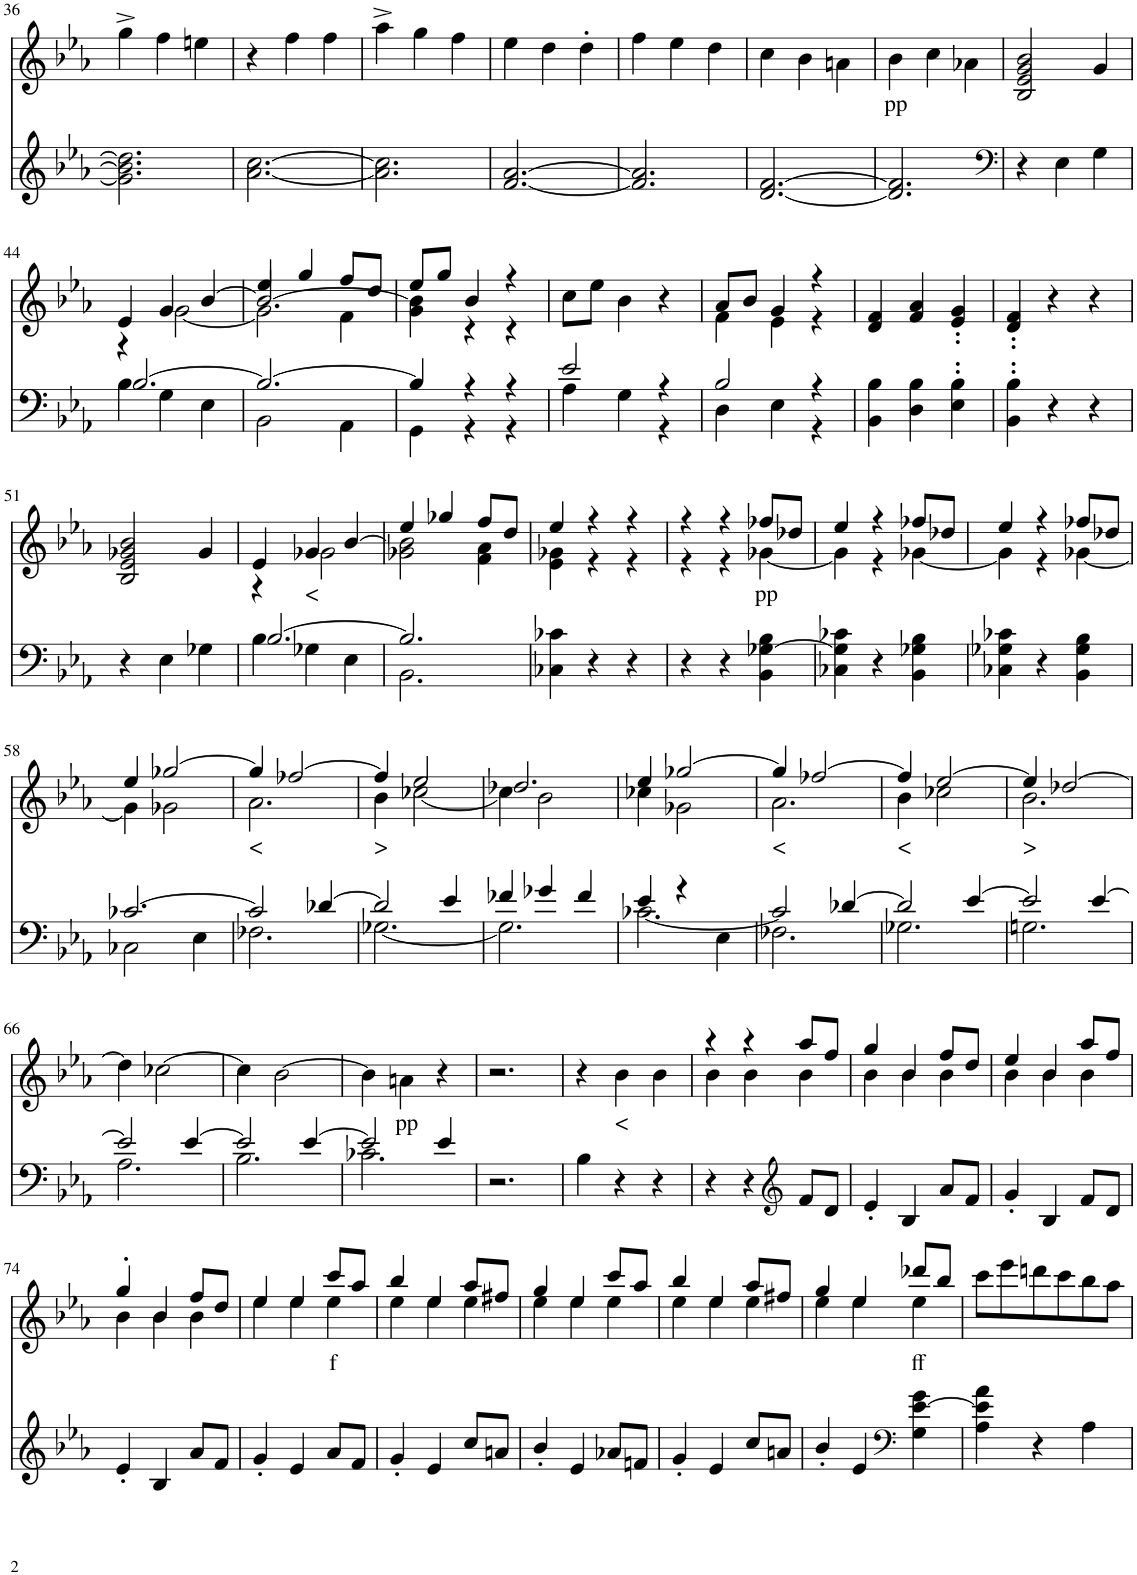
**kern	**kern	**text
*part2	*part1	*part1
*staff2	*staff1	*staff1
*I"piano	*I"piano	*
*I'Pno	*I'Pno	*
!!LO:PB:g=z
*clefG2	*clefG2	*
*k[b-e-a-]	*k[b-e-a-]	*
*E-:	*E-:	*
*M3/4	*M3/4	*
=36	=36	=36
2.g\] 2.b-\] 2.dd-\]	4gg^\	.
.	4ff\	.
.	4een\	.
=37	=37	=37
[2.a-\ [2.cc\	4r	.
.	4ff\	.
.	4ff\	.
=38	=38	=38
2.a-\] 2.cc\]	4aa-^\	.
.	4gg\	.
.	4ff\	.
=39	=39	=39
[2.f/ [2.a-/	4ee-\	.
.	4dd\	.
.	4dd'\	.
=40	=40	=40
2.f/] 2.a-/]	4ff\	.
.	4ee-\	.
.	4dd\	.
=41	=41	=41
[2.d/ [2.f/	4cc\	.
.	4b-\	.
.	4an\	.
=42	=42	=42
!	!	!LO:LY:b
2.d/] 2.f/]	4b-\	pp
.	4cc\	.
.	4a-X\	.
=43	=43	=43
*clefF4	*	*
4r	2B-/ 2e-/ 2g/ 2b-/	.
4E-\	.	.
4G\	4g/	.
!!LO:LB:g=z
=44	=44	=44
*^	*^	*
[2.B-/	4B-\	4e-/	4r	.
.	4G\	4g/	[2g\	.
.	4E-\	[4b-/	.	.
=45	=45	=45	=45	=45
*	*	*	*^	*
2.B-/_	2BB-\	4ee-/	2.b-/_	2g\]	.
.	.	4gg/	.	.	.
.	4AA-\	8ff/L	.	4f\	.
.	.	8dd/J	.	.	.
*	*	*	*v	*v	*
=46	=46	=46	=46	=46
4B-/]	4GG\	8ee-/L	4g\ 4b-\]	.
.	.	8gg/J	.	.
4r	4r	4b-/	4r	.
4r	4r	4r	4r	.
*	*	*v	*v	*
=47	=47	=47	=47
2e-/	4A-\	8cc\L	.
.	.	8ee-\J	.
.	4G\	4b-\	.
4r	4r	4r	.
=48	=48	=48	=48
*	*	*^	*
2B-/	4D\	8a-/L	4f\	.
.	.	8b-/J	.	.
.	4E-\	4g/	4e-\	.
4r	4r	4r	4r	.
*v	*v	*	*	*
*	*v	*v	*
=49	=49	=49
4BB-\ 4B-\	4d/ 4f/	.
4D\ 4B-\	4f/ 4a-/	.
4E-\' 4B-\'	4e-/' 4g/'	.
=50	=50	=50
4BB-\' 4B-\'	4d/' 4f/'	.
4r	4r	.
4r	4r	.
!!LO:LB:g=z
=51	=51	=51
4r	2B-/ 2e-/ 2g-X/ 2b-/	.
4E-\	.	.
4G-X\	4g-/	.
=52	=52	=52
*^	*^	*
[2.B-/	4B-\	4e-/	4r	.
!	!	!	!	!LO:LY:b
.	4G-X\	4g-X/	2g-\	<
.	4E-\	[4b-/	.	.
=53	=53	=53	=53	=53
2.B-/]	2.BB-\	4ee-/	2g-X\ 2b-\]	.
.	.	4gg-X/	.	.
.	.	8ff/L	4f\ 4a-\	.
.	.	8dd/J	.	.
*v	*v	*	*	*
=54	=54	=54	=54
4C-X\ 4c-X\	4ee-/	4e-\ 4g-X\	.
4r	4r	4r	.
4r	4r	4r	.
=55	=55	=55	=55
4r	4r	4r	.
4r	4r	4r	.
!	!	!	!LO:LY:b
4BB-\ [4G-X\ 4B-\	8ff-X/L	[4g-X\	pp
.	8dd-X/J	.	.
=56	=56	=56	=56
4C-X\ 4G-\] 4c-X\	4ee-/	4g-\]	.
4r	4r	4r	.
4BB-\ 4G-X\ 4B-\	8ff-X/L	[4g-X\	.
.	8dd-X/J	.	.
=57	=57	=57	=57
4C-X\ 4G-X\ 4c-X\	4ee-/	4g-\]	.
4r	4r	4r	.
4BB-\ 4G-\ 4B-\	8ff-X/L	[4g-X\	.
.	8dd-X/J	.	.
!!LO:LB:g=z	!!
=58	=58	=58	=58
*^	*	*	*
[2.c-X/	2C-X\	4ee-/	4g-\]	.
.	.	[2gg-X/	2g-X\	.
.	4E-\	.	.	.
=59	=59	=59	=59	=59
!	!	!	!	!LO:LY:b
2c-/]	2.F-X\	4gg-/]	2.a-\	<
.	.	[2ff-X/	.	.
[4d-X/	.	.	.	.
=60	=60	=60	=60	=60
!	!	!	!	!LO:LY:b
2d-/]	[2.G-X\	4ff-/]	4b-\	>
.	.	2ee-/	[2cc-X\	.
4e-/	.	.	.	.
=61	=61	=61	=61	=61
4f-X/	2.G-\]	2.dd-X/	4cc-\]	.
4g-X/	.	.	2b-\	.
4f-/	.	.	.	.
=62	=62	=62	=62	=62
4e-/	[2.c-X\	4ee-/	4cc-X\	.
4r	.	[2gg-X/	2g-X\	.
4E-\	.	.	.	.
=63	=63	=63	=63	=63
!	!	!	!	!LO:LY:b
2c-/]	2.F-X\	4gg-/]	2.a-\	<
.	.	[2ff-X/	.	.
[4d-X/	.	.	.	.
=64	=64	=64	=64	=64
!	!	!	!	!LO:LY:b
2d-/]	2.G-X\	4ff-/]	4b-\	<
.	.	[2ee-/	2cc-X\	.
[4e-/	.	.	.	.
=65	=65	=65	=65	=65
!	!	!	!	!LO:LY:b
2e-/]	2.Gn\	4ee-/]	2.b-\	>
.	.	[2dd-X/	.	.
[4e-/	.	.	.	.
*	*	*v	*v	*
!!LO:LB:g=z
=66	=66	=66	=66
2e-/]	2.A-\	4dd-\]	.
.	.	[2cc-X\	.
[4e-/	.	.	.
=67	=67	=67	=67
2e-/]	2.B-\	4cc-\]	.
.	.	[2b-\	.
[4e-/	.	.	.
=68	=68	=68	=68
2e-/]	2.c-X\	4b-\]	.
!	!	!	!LO:LY:b
.	.	4an\	pp
4e-/	.	4r	.
*v	*v	*	*
=69	=69	=69
2.r	2.r	.
=70	=70	=70
4B-\	4r	.
!	!	!LO:LY:b
4r	4b-\	<
4r	4b-\	.
=71	=71	=71
*	*^	*
4r	4r	4b-\	.
4r	4r	4b-\	.
*clefG2	*	*	*
8f/L	8aa-/L	4b-\	.
8d/J	8ff/J	.	.
=72	=72	=72	=72
4e-'/	4gg/	4b-\	.
4B-/	4b-/	4b-\	.
8a-/L	8ff/L	4b-\	.
8f/J	8dd/J	.	.
=73	=73	=73	=73
4g'/	4ee-/	4b-\	.
4B-/	4b-/	4b-\	.
8f/L	8aa-/L	4b-\	.
8d/J	8ff/J	.	.
!!LO:LB:g=z	!!
=74	=74	=74	=74
4e-'/	4gg'/	4b-\	.
4B-/	4b-/	4b-\	.
8a-/L	8ff/L	4b-\	.
8f/J	8dd/J	.	.
=75	=75	=75	=75
4g'/	4ee-/	4ee-\	.
4e-/	4ee-/	4ee-\	.
!	!	!	!LO:LY:b
8a-/L	8ccc/L	4ee-\	f
8f/J	8aa-/J	.	.
=76	=76	=76	=76
4g'/	4bb-/	4ee-\	.
4e-/	4ee-/	4ee-\	.
8cc/L	8aa-/L	4ee-\	.
8an/J	8ff#X/J	.	.
=77	=77	=77	=77
4b-'/	4gg/	4ee-\	.
4e-/	4ee-/	4ee-\	.
8a-X/L	8ccc/L	4ee-\	.
8fn/J	8aa-/J	.	.
=78	=78	=78	=78
4g'/	4bb-/	4ee-\	.
4e-/	4ee-/	4ee-\	.
8cc/L	8aa-/L	4ee-\	.
8an/J	8ff#X/J	.	.
=79	=79	=79	=79
4b-'/	4gg/	4ee-\	.
4e-/	4ee-/	4ee-\	.
*clefF4	*	*	*
!	!	!	!LO:LY:b
4G\ [4e-\ 4g\	8ddd-X/L	4ee-\	ff
.	8bb-/J	.	.
*	*v	*v	*
=80	=80	=80
4A-\ 4e-\] 4a-\	8ccc\L	.
.	8eee-\	.
4r	8dddn\	.
.	8ccc\	.
4A-\	8bb-\	.
.	8aa-\J	.
=	=	=
*-	*-	*-
